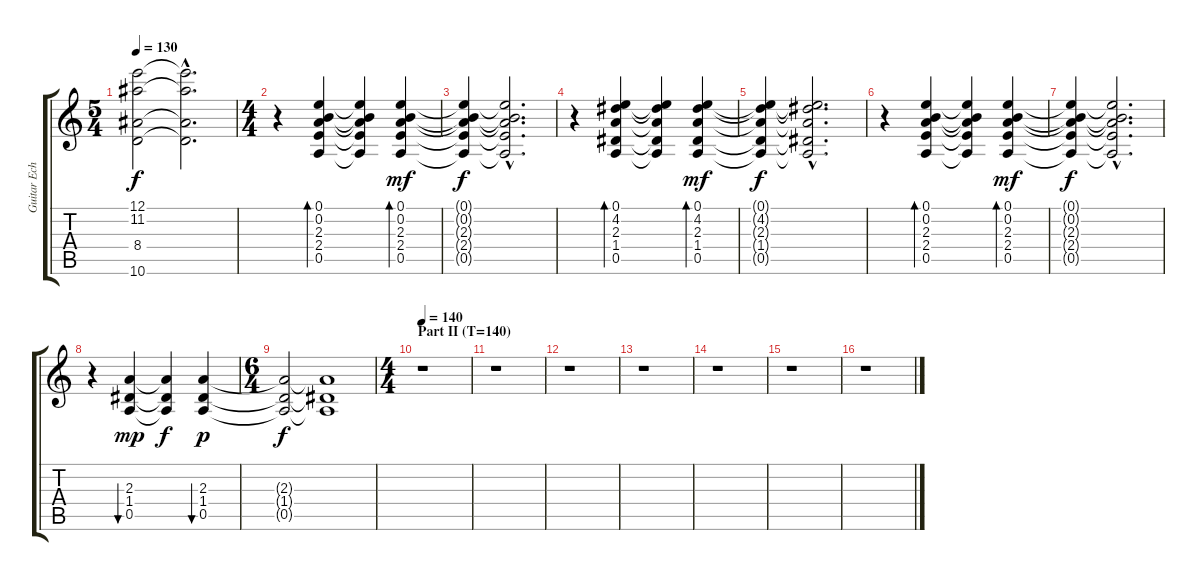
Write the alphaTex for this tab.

\track ("Guitar Echo Left" "Guitar Ech") {instrument acousticguitarsteel}
\staff {score tabs}
\tuning (E4 B3 G3 D3 A2 E2) {hide}
\ts (5 4)
\tempo 130
\clef g2
\ks c
(12.1{t} 11.2{t} 8.4{t} 10.6{t}).2{dy f} (12.1{hac t} 11.2{hac t} 8.4{hac t} 10.6{hac t}).2{d} |
\ts (4 4)
r.4 (0.1 0.2 2.3 2.4 0.5).4{bd 240} (0.1{t} 0.2{t} 2.3{t} 2.4{t} 0.5{t}).4 (0.1 0.2 2.3 2.4 0.5).4{bd 240 dy mf} |
(0.1{t} 0.2{t} 2.3{t} 2.4{t} 0.5{t}).4{dy f} (0.1{hac t} 0.2{hac t} 2.3{hac t} 2.4{hac t} 0.5{hac t}).2{d} |
r.4 (0.1 4.2 2.3 1.4 0.5).4{bd 240} (0.1{t} 4.2{t} 2.3{t} 1.4{t} 0.5{t}).4 (0.1 4.2 2.3 1.4 0.5).4{bd 240 dy mf} |
(0.1{t} 4.2{t} 2.3{t} 1.4{t} 0.5{t}).4{dy f} (0.1{hac t} 4.2{hac t} 2.3{hac t} 1.4{hac t} 0.5{hac t}).2{d} |
r.4 (0.1 0.2 2.3 2.4 0.5).4{bd 240} (0.1{t} 0.2{t} 2.3{t} 2.4{t} 0.5{t}).4 (0.1 0.2 2.3 2.4 0.5).4{bd 240 dy mf} |
(0.1{t} 0.2{t} 2.3{t} 2.4{t} 0.5{t}).4{dy f} (0.1{hac t} 0.2{hac t} 2.3{hac t} 2.4{hac t} 0.5{hac t}).2{d} |
r.4 (2.3 1.4 0.5).4{bu 60 dy mp} (2.3{t} 1.4{t} 0.5{t}).4{dy f} (2.3 1.4 0.5).4{bu 60 dy p} |
\ts (6 4)
(2.3{t} 1.4{t} 0.5{t}).2{dy f} (2.3{t} 1.4{t} 0.5{t}).1 |
\ts (4 4)
\section ("" "Part II (T=140)")
\tempo 140
r.1 |
r.1 |
r.1 |
r.1 |
r.1 |
r.1 |
r.1
